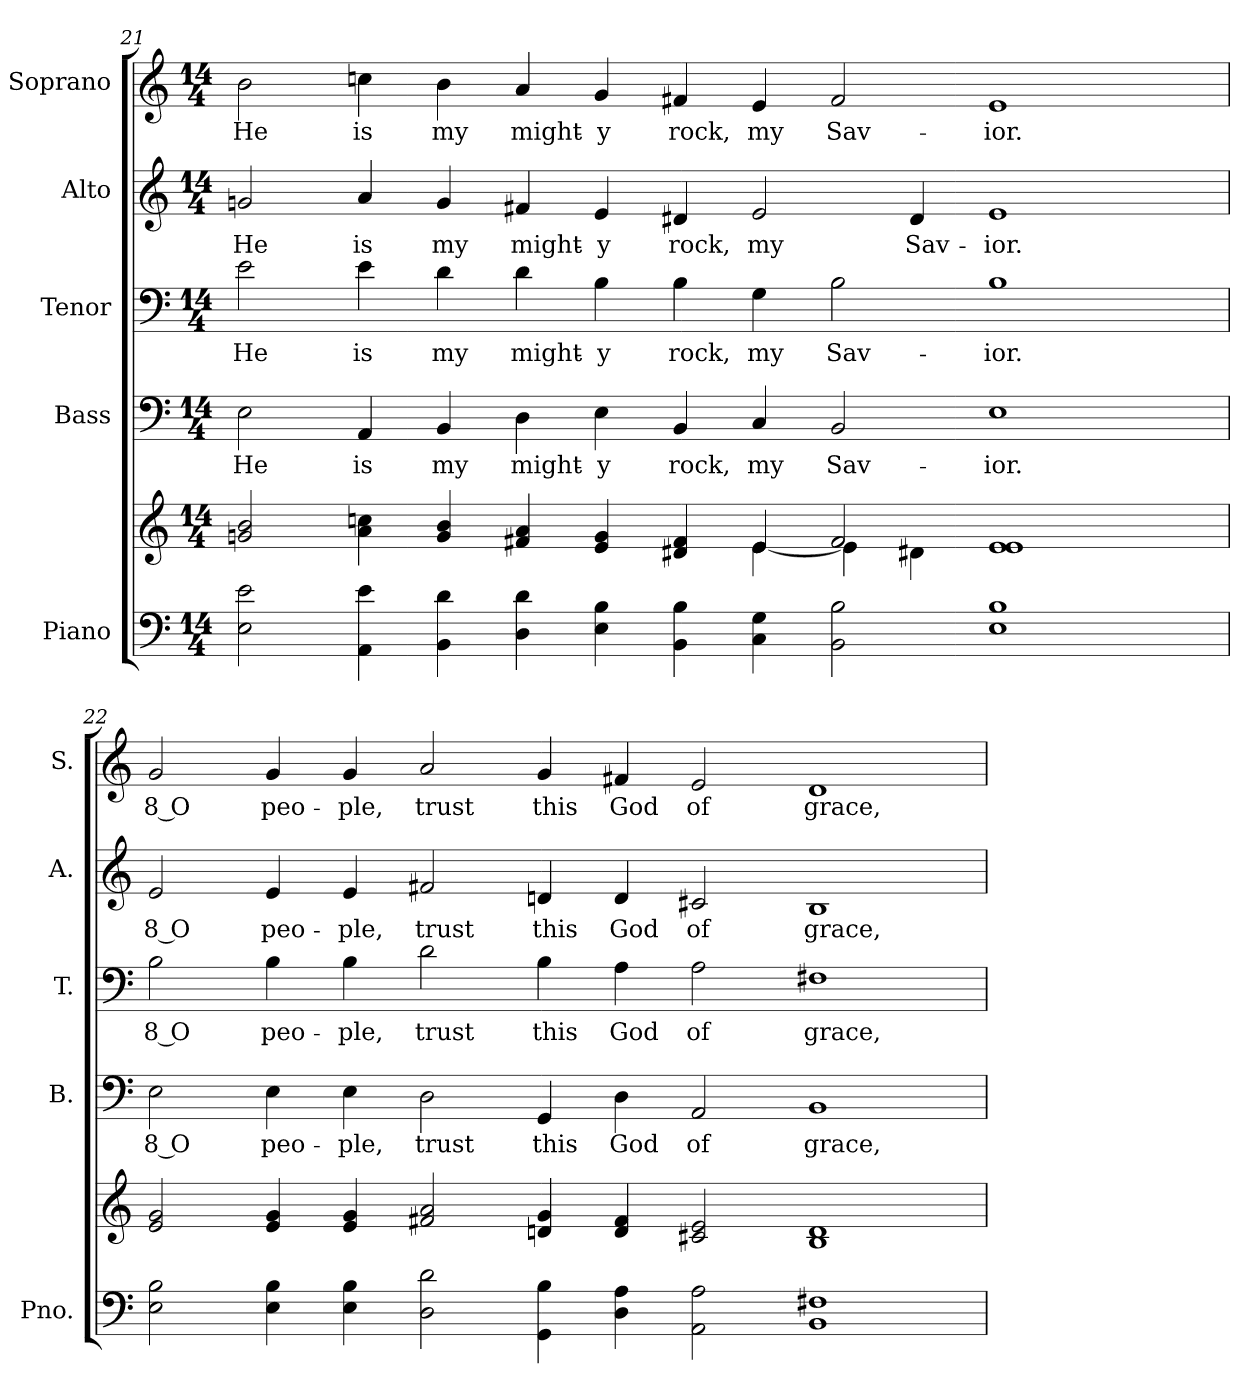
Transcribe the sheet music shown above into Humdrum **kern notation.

**kern	**kern	**kern	**text	**kern	**text	**kern	**text	**kern	**text
*part5	*part5	*part4	*part4	*part3	*part3	*part2	*part2	*part1	*part1
*staff6	*staff5	*staff4	*staff4	*staff3	*staff3	*staff2	*staff2	*staff1	*staff1
*I"Piano	*	*I"Bass	*	*I"Tenor	*	*I"Alto	*	*I"Soprano	*
*I'Pno.	*	*I'B.	*	*I'T.	*	*I'A.	*	*I'S.	*
!!LO:PB:g=z
*clefF4	*clefG2	*clefF4	*	*clefF4	*	*clefG2	*	*clefG2	*
*k[]	*k[]	*k[]	*	*k[]	*	*k[]	*	*k[]	*
*C:	*C:	*C:	*	*C:	*	*C:	*	*C:	*
*M14/4	*M14/4	*M14/4	*	*M14/4	*	*M14/4	*	*M14/4	*
=21	=21	=21	=21	=21	=21	=21	=21	=21	=21
*	*^	*	*	*	*	*	*	*	*
!	!	!	!	!LO:LY:b:color=#000000	!	!	!	!	!	!
!	!	!	!	!	!	!LO:LY:b:color=#000000	!	!	!	!
!	!	!	!	!	!	!	!	!LO:LY:b:color=#000000	!	!
!	!	!	!	!	!	!	!	!	!	!LO:LY:b:color=#000000
2Ei\ 2ei	2gni/ 2bi	1ryy	2Ei\	He	2ei\	He	2gni/	He	2bi\	He
!	!	!	!	!LO:LY:b:color=#000000	!	!	!	!	!	!
!	!	!	!	!	!	!LO:LY:b:color=#000000	!	!	!	!
!	!	!	!	!	!	!	!	!LO:LY:b:color=#000000	!	!
!	!	!	!	!	!	!	!	!	!	!LO:LY:b:color=#000000
4AAi\ 4ei	4ai\ 4ccni	.	4AAi/	is	4ei\	is	4ai/	is	4ccni\	is
!	!	!	!	!LO:LY:b:color=#000000	!	!	!	!	!	!
!	!	!	!	!	!	!LO:LY:b:color=#000000	!	!	!	!
!	!	!	!	!	!	!	!	!LO:LY:b:color=#000000	!	!
!	!	!	!	!	!	!	!	!	!	!LO:LY:b:color=#000000
4BBi\ 4di	4gi/ 4bi	.	4BBi/	my	4di\	my	4gi/	my	4bi\	my
!	!	!	!	!LO:LY:b:color=#000000	!	!	!	!	!	!
!	!	!	!	!	!	!LO:LY:b:color=#000000	!	!	!	!
!	!	!	!	!	!	!	!	!LO:LY:b:color=#000000	!	!
!	!	!	!	!	!	!	!	!	!	!LO:LY:b:color=#000000
4Di\ 4di	4f#Xi/ 4ai	2ryy	4Di\	might-	4di\	might-	4f#Xi/	might-	4ai/	might-
!	!	!	!	!LO:LY:b:color=#000000	!	!	!	!	!	!
!	!	!	!	!	!	!LO:LY:b:color=#000000	!	!	!	!
!	!	!	!	!	!	!	!	!LO:LY:b:color=#000000	!	!
!	!	!	!	!	!	!	!	!	!	!LO:LY:b:color=#000000
4Ei\ 4Bi	4ei/ 4gi	.	4Ei\	-y	4Bi\	-y	4ei/	-y	4gi/	-y
!	!	!	!	!LO:LY:b:color=#000000	!	!	!	!	!	!
!	!	!	!	!	!	!LO:LY:b:color=#000000	!	!	!	!
!	!	!	!	!	!	!	!	!LO:LY:b:color=#000000	!	!
!	!	!	!	!	!	!	!	!	!	!LO:LY:b:color=#000000
4BBi\ 4Bi	4d#Xi/ 4f#i	4ryy	4BBi/	rock,	4Bi\	rock,	4d#Xi/	rock,	4f#Xi/	rock,
!	!	!	!	!LO:LY:b:color=#000000	!	!	!	!	!	!
!	!	!	!	!	!	!LO:LY:b:color=#000000	!	!	!	!
!	!	!	!	!	!	!	!	!LO:LY:b:color=#000000	!	!
!	!	!	!	!	!	!	!	!	!	!LO:LY:b:color=#000000
4Ci\ 4Gi	4ei/	[<4ei\	4Ci/	my	4Gi\	my	2ei/	my	4ei/	my
!	!	!	!	!LO:LY:b:color=#000000	!	!	!	!	!	!
!	!	!	!	!	!	!LO:LY:b:color=#000000	!	!	!	!
!	!	!	!	!	!	!	!	!	!	!LO:LY:b:color=#000000
2BBi\ 2Bi	2f#i/	4ei\]	2BBi/	Sav-	2Bi\	Sav-	.	.	2f#i/	Sav-
!	!	!	!	!	!	!	!	!LO:LY:b:color=#000000	!	!
.	.	4d#Xi\	.	.	.	.	4d#i/	Sav-	.	.
!	!	!	!	!LO:LY:b:color=#000000	!	!	!	!	!	!
!	!	!	!	!	!	!LO:LY:b:color=#000000	!	!	!	!
!	!	!	!	!	!	!	!	!LO:LY:b:color=#000000	!	!
!	!	!	!	!	!	!	!	!	!	!LO:LY:b:color=#000000
1Ei 1Bi	1ei 1ei	2ryy	1Ei	-ior.	1Bi	-ior.	1ei	-ior.	1ei	-ior.
.	.	2ryy	.	.	.	.	.	.	.	.
*	*v	*v	*	*	*	*	*	*	*	*
=22	=22	=22	=22	=22	=22	=22	=22	=22	=22
*	*^	*	*	*	*	*	*	*	*
!	!	!	!	!LO:LY:b:color=#000000	!	!	!	!	!	!
*	*v	*v	*	*	*	*	*	*	*	*
*	*^	*	*	*	*	*	*	*	*
!	!	!	!	!	!	!LO:LY:b:color=#000000	!	!	!	!
*	*v	*v	*	*	*	*	*	*	*	*
*	*^	*	*	*	*	*	*	*	*
!	!	!	!	!	!	!	!	!LO:LY:b:color=#000000	!	!
*	*v	*v	*	*	*	*	*	*	*	*
*	*^	*	*	*	*	*	*	*	*
!	!	!	!	!	!	!	!	!	!	!LO:LY:b:color=#000000
*	*v	*v	*	*	*	*	*	*	*	*
2Ei\ 2Bi	2ei/ 2gi	2Ei\	8 O	2Bi\	8 O	2ei/	8 O	2gi/	8 O
!	!	!	!LO:LY:b:color=#000000	!	!	!	!	!	!
!	!	!	!	!	!LO:LY:b:color=#000000	!	!	!	!
!	!	!	!	!	!	!	!LO:LY:b:color=#000000	!	!
!	!	!	!	!	!	!	!	!	!LO:LY:b:color=#000000
4Ei\ 4Bi	4ei/ 4gi	4Ei\	peo-	4Bi\	peo-	4ei/	peo-	4gi/	peo-
!	!	!	!LO:LY:b:color=#000000	!	!	!	!	!	!
!	!	!	!	!	!LO:LY:b:color=#000000	!	!	!	!
!	!	!	!	!	!	!	!LO:LY:b:color=#000000	!	!
!	!	!	!	!	!	!	!	!	!LO:LY:b:color=#000000
4Ei\ 4Bi	4ei/ 4gi	4Ei\	-ple,	4Bi\	-ple,	4ei/	-ple,	4gi/	-ple,
!	!	!	!LO:LY:b:color=#000000	!	!	!	!	!	!
!	!	!	!	!	!LO:LY:b:color=#000000	!	!	!	!
!	!	!	!	!	!	!	!LO:LY:b:color=#000000	!	!
!	!	!	!	!	!	!	!	!	!LO:LY:b:color=#000000
2Di\ 2di	2f#Xi/ 2ai	2Di\	trust	2di\	trust	2f#Xi/	trust	2ai/	trust
!	!	!	!LO:LY:b:color=#000000	!	!	!	!	!	!
!	!	!	!	!	!LO:LY:b:color=#000000	!	!	!	!
!	!	!	!	!	!	!	!LO:LY:b:color=#000000	!	!
!	!	!	!	!	!	!	!	!	!LO:LY:b:color=#000000
4GGi\ 4Bi	4dni/ 4gi	4GGi/	this	4Bi\	this	4dni/	this	4gi/	this
!	!	!	!LO:LY:b:color=#000000	!	!	!	!	!	!
!	!	!	!	!	!LO:LY:b:color=#000000	!	!	!	!
!	!	!	!	!	!	!	!LO:LY:b:color=#000000	!	!
!	!	!	!	!	!	!	!	!	!LO:LY:b:color=#000000
4Di\ 4Ai	4di/ 4f#i	4Di\	God	4Ai\	God	4di/	God	4f#Xi/	God
!	!	!	!LO:LY:b:color=#000000	!	!	!	!	!	!
!	!	!	!	!	!LO:LY:b:color=#000000	!	!	!	!
!	!	!	!	!	!	!	!LO:LY:b:color=#000000	!	!
!	!	!	!	!	!	!	!	!	!LO:LY:b:color=#000000
2AAi\ 2Ai	2c#Xi/ 2ei	2AAi/	of	2Ai\	of	2c#Xi/	of	2ei/	of
!	!	!	!LO:LY:b:color=#000000	!	!	!	!	!	!
!	!	!	!	!	!LO:LY:b:color=#000000	!	!	!	!
!	!	!	!	!	!	!	!LO:LY:b:color=#000000	!	!
!	!	!	!	!	!	!	!	!	!LO:LY:b:color=#000000
1BBi 1F#Xi	1Bi 1di	1BBi	grace,	1F#Xi	grace,	1Bi	grace,	1di	grace,
=	=	=	=	=	=	=	=	=	=
*-	*-	*-	*-	*-	*-	*-	*-	*-	*-
